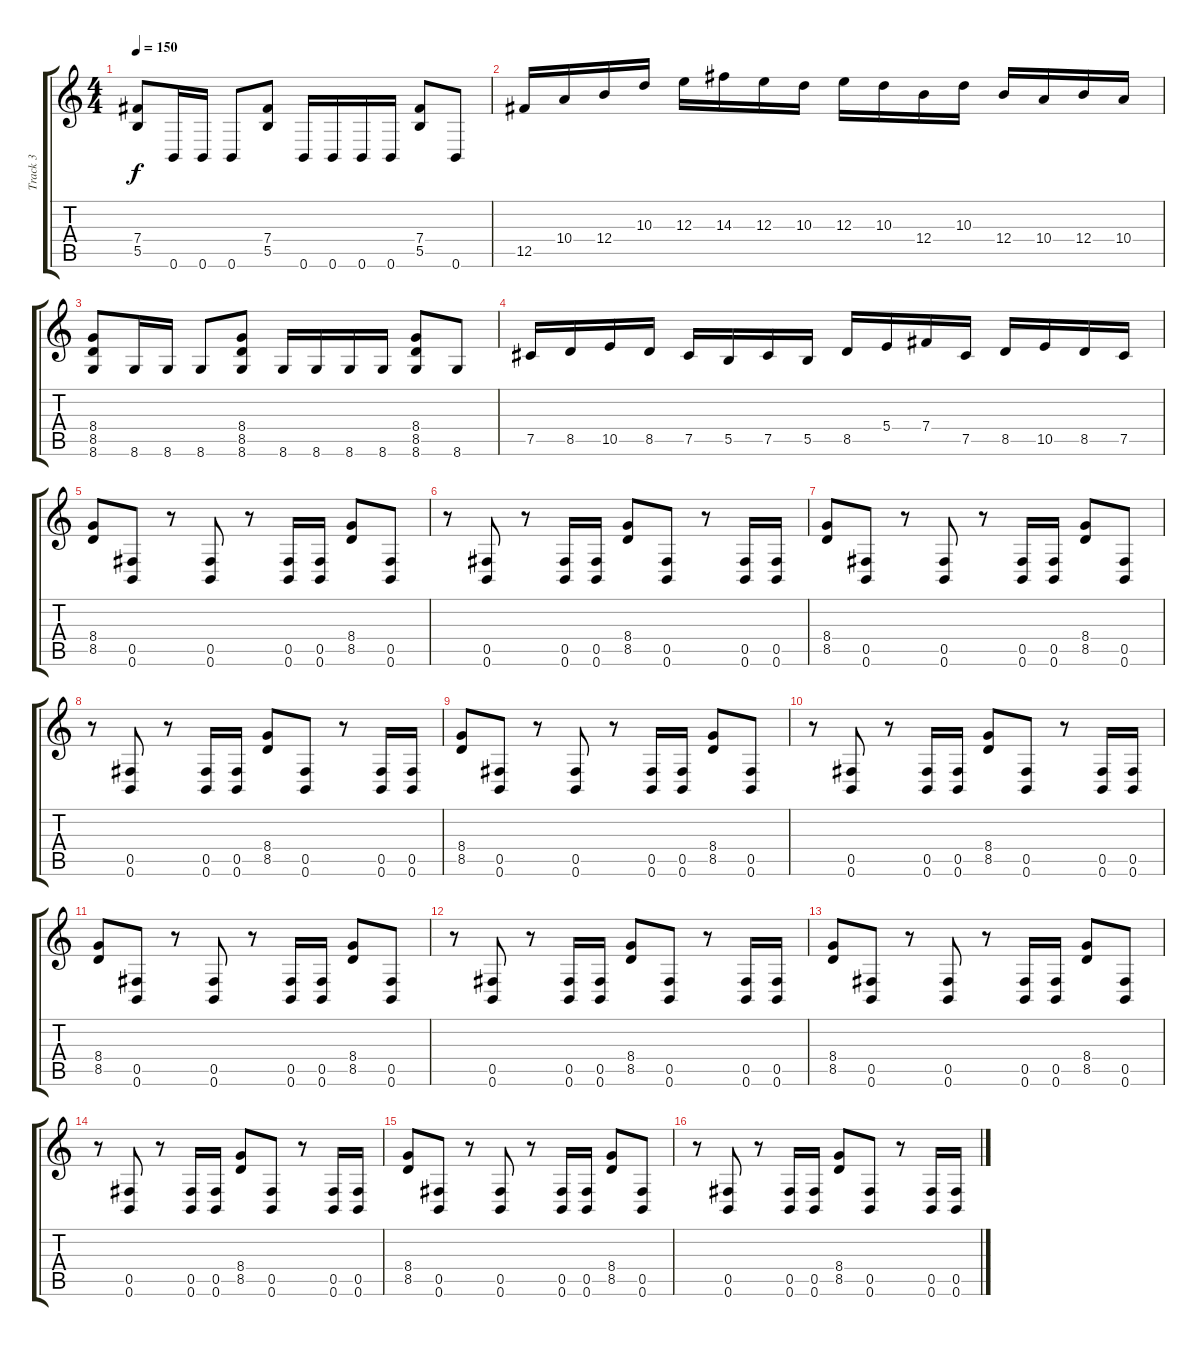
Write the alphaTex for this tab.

\track ("Track 3" "Track 3") {instrument distortionguitar}
\staff {score tabs}
\tuning (Db4 Ab3 E3 B2 Gb2 B1) {hide}
\ts (4 4)
\tempo 150
\clef g2
\ks c
(7.4 5.5).8{dy f} 0.6.16 0.6.16 0.6.8 (7.4 5.5).8 0.6.16 0.6.16 0.6.16 0.6.16 (7.4 5.5).8 0.6.8 |
12.5.16 10.4.16 12.4.16 10.3.16 12.3.16 14.3.16 12.3.16 10.3.16 12.3.16 10.3.16 12.4.16 10.3.16 12.4.16 10.4.16 12.4.16 10.4.16 |
(8.4 8.5 8.6).8 8.6.16 8.6.16 8.6.8 (8.4 8.5 8.6).8 8.6.16 8.6.16 8.6.16 8.6.16 (8.4 8.5 8.6).8 8.6.8 |
7.5.16 8.5.16 10.5.16 8.5.16 7.5.16 5.5.16 7.5.16 5.5.16 8.5.16 5.4.16 7.4.16 7.5.16 8.5.16 10.5.16 8.5.16 7.5.16 |
(8.4 8.5).8 (0.5 0.6).8 r.8 (0.5 0.6).8 r.8 (0.5 0.6).16 (0.5 0.6).16 (8.4 8.5).8 (0.5 0.6).8 |
r.8 (0.5 0.6).8 r.8 (0.5 0.6).16 (0.5 0.6).16 (8.4 8.5).8 (0.5 0.6).8 r.8 (0.5 0.6).16 (0.5 0.6).16 |
(8.4 8.5).8 (0.5 0.6).8 r.8 (0.5 0.6).8 r.8 (0.5 0.6).16 (0.5 0.6).16 (8.4 8.5).8 (0.5 0.6).8 |
r.8 (0.5 0.6).8 r.8 (0.5 0.6).16 (0.5 0.6).16 (8.4 8.5).8 (0.5 0.6).8 r.8 (0.5 0.6).16 (0.5 0.6).16 |
(8.4 8.5).8 (0.5 0.6).8 r.8 (0.5 0.6).8 r.8 (0.5 0.6).16 (0.5 0.6).16 (8.4 8.5).8 (0.5 0.6).8 |
r.8 (0.5 0.6).8 r.8 (0.5 0.6).16 (0.5 0.6).16 (8.4 8.5).8 (0.5 0.6).8 r.8 (0.5 0.6).16 (0.5 0.6).16 |
(8.4 8.5).8 (0.5 0.6).8 r.8 (0.5 0.6).8 r.8 (0.5 0.6).16 (0.5 0.6).16 (8.4 8.5).8 (0.5 0.6).8 |
r.8 (0.5 0.6).8 r.8 (0.5 0.6).16 (0.5 0.6).16 (8.4 8.5).8 (0.5 0.6).8 r.8 (0.5 0.6).16 (0.5 0.6).16 |
(8.4 8.5).8 (0.5 0.6).8 r.8 (0.5 0.6).8 r.8 (0.5 0.6).16 (0.5 0.6).16 (8.4 8.5).8 (0.5 0.6).8 |
r.8 (0.5 0.6).8 r.8 (0.5 0.6).16 (0.5 0.6).16 (8.4 8.5).8 (0.5 0.6).8 r.8 (0.5 0.6).16 (0.5 0.6).16 |
(8.4 8.5).8 (0.5 0.6).8 r.8 (0.5 0.6).8 r.8 (0.5 0.6).16 (0.5 0.6).16 (8.4 8.5).8 (0.5 0.6).8 |
r.8 (0.5 0.6).8 r.8 (0.5 0.6).16 (0.5 0.6).16 (8.4 8.5).8 (0.5 0.6).8 r.8 (0.5 0.6).16 (0.5 0.6).16
